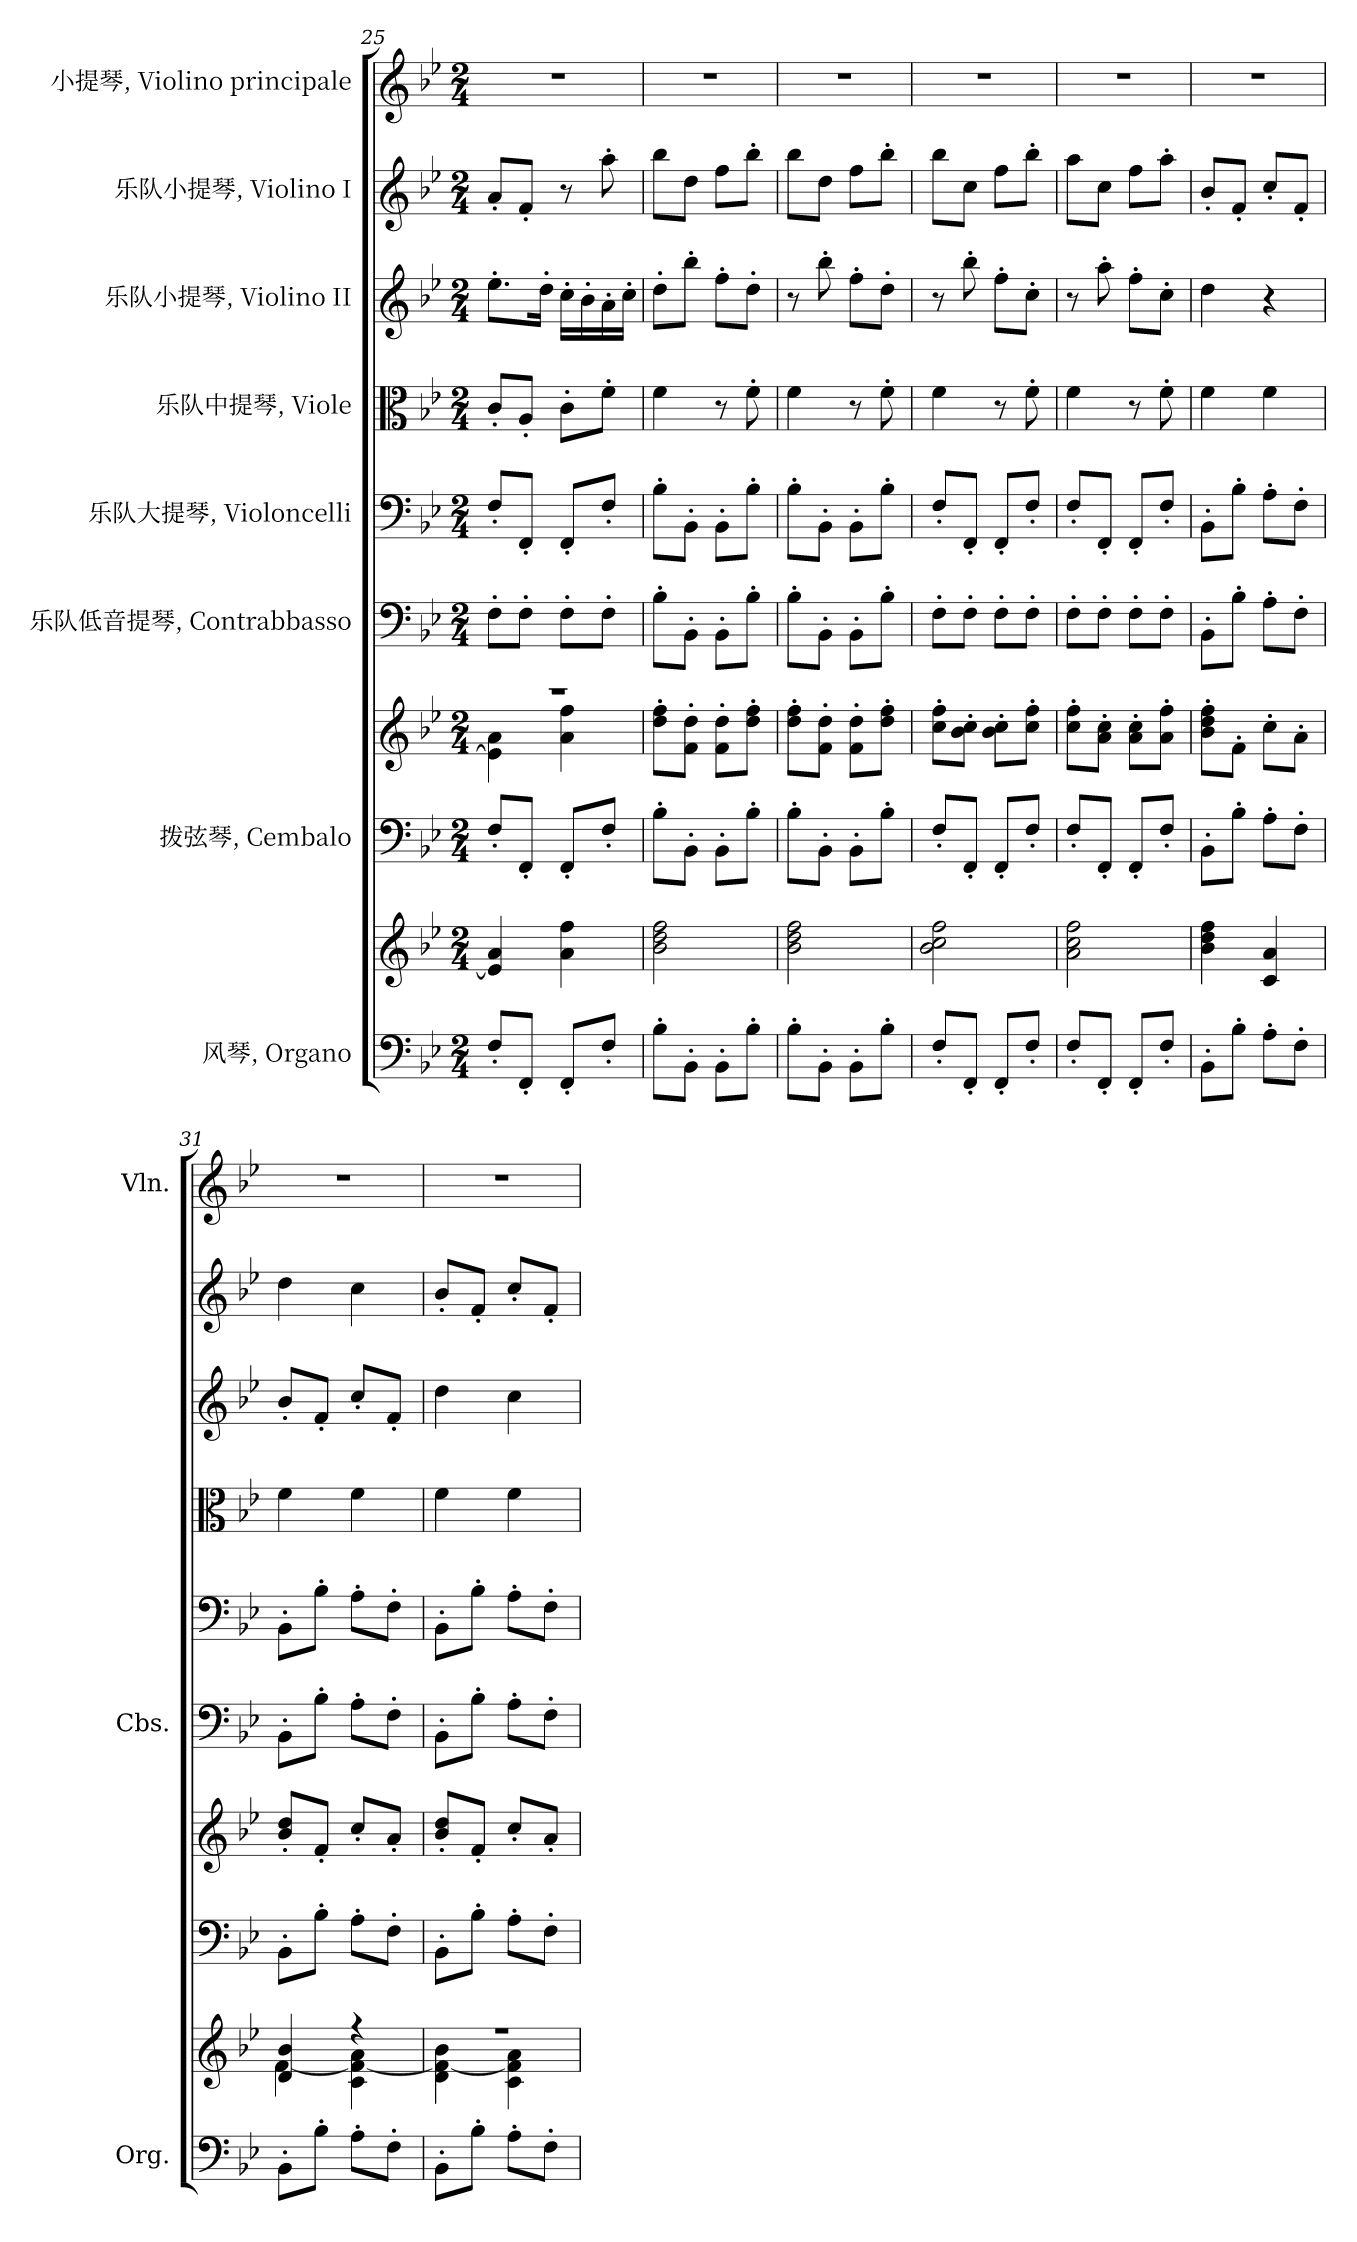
**kern	**kern	**kern	**kern	**kern	**kern	**kern	**kern	**kern	**kern
*part8	*part8	*part7	*part7	*part6	*part5	*part4	*part3	*part2	*part1
*staff10	*staff9	*staff8	*staff7	*staff6	*staff5	*staff4	*staff3	*staff2	*staff1
*I"风琴, Organo	*	*I"拨弦琴, Cembalo	*	*I"乐队低音提琴, Contrabbasso	*I"乐队大提琴, Violoncelli	*I"乐队中提琴, Viole	*I"乐队小提琴, Violino II	*I"乐队小提琴, Violino I	*I"小提琴, Violino principale
*I'Org.	*	*	*	*I'Cbs.	*	*	*	*	*I'Vln.
*clefF4	*clefG2	*clefF4	*clefG2	*clefF4	*clefF4	*clefC3	*clefG2	*clefG2	*clefG2
*	*	*	*	*ITrd7c12	*	*	*	*	*
*k[b-e-]	*k[b-e-]	*k[b-e-]	*k[b-e-]	*k[b-e-]	*k[b-e-]	*k[b-e-]	*k[b-e-]	*k[b-e-]	*k[b-e-]
*M2/4	*M2/4	*M2/4	*M2/4	*M2/4	*M2/4	*M2/4	*M2/4	*M2/4	*M2/4
=25	=25	=25	=25	=25	=25	=25	=25	=25	=25
*	*	*	*^	*	*	*	*	*	*
8F'/L	4e-/] 4a/	8F'/L	2r	4e-\] 4a\	8FF'\L	8F'/L	8c'/L	8.ee-'\L	8a'/L	2r
8FF'/J	.	8FF'/J	.	.	8FF'\J	8FF'/J	8A'/J	.	8f'/J	.
.	.	.	.	.	.	.	.	16dd'\Jk	.	.
8FF'/L	4a\ 4ff\	8FF'/L	.	4a\ 4ff\	8FF'\L	8FF'/L	8c'\L	16cc'\LL	8r	.
.	.	.	.	.	.	.	.	16b-'\	.	.
8F'/J	.	8F'/J	.	.	8FF'\J	8F'/J	8f'\J	16a'\	8aa'\	.
.	.	.	.	.	.	.	.	16cc'\JJ	.	.
*	*	*	*v	*v	*	*	*	*	*	*
=26	=26	=26	=26	=26	=26	=26	=26	=26	=26
8B-'\L	2b-\ 2dd\ 2ff\	8B-'\L	8dd\' 8ff\'L	8BB-'\L	8B-'\L	4f\	8dd'\L	8bb-\L	2r
8BB-'\J	.	8BB-'\J	8f\' 8dd\'J	8BBB-'\J	8BB-'\J	.	8bb-'\J	8dd\J	.
8BB-'\L	.	8BB-'\L	8f\' 8dd\'L	8BBB-'\L	8BB-'\L	8r	8ff'\L	8ff\L	.
8B-'\J	.	8B-'\J	8dd\' 8ff\'J	8BB-'\J	8B-'\J	8f'\	8dd'\J	8bb-'\J	.
!!LO:PB:g=z
=27	=27	=27	=27	=27	=27	=27	=27	=27	=27
8B-'\L	2b-\ 2dd\ 2ff\	8B-'\L	8dd\' 8ff\'L	8BB-'\L	8B-'\L	4f\	8r	8bb-\L	2r
8BB-'\J	.	8BB-'\J	8f\' 8dd\'J	8BBB-'\J	8BB-'\J	.	8bb-'\	8dd\J	.
8BB-'\L	.	8BB-'\L	8f\' 8dd\'L	8BBB-'\L	8BB-'\L	8r	8ff'\L	8ff\L	.
8B-'\J	.	8B-'\J	8dd\' 8ff\'J	8BB-'\J	8B-'\J	8f'\	8dd'\J	8bb-'\J	.
=28	=28	=28	=28	=28	=28	=28	=28	=28	=28
8F'/L	2b-\ 2cc\ 2ff\	8F'/L	8cc\' 8ff\'L	8FF'\L	8F'/L	4f\	8r	8bb-\L	2r
8FF'/J	.	8FF'/J	8b-\' 8cc\'J	8FF'\J	8FF'/J	.	8bb-'\	8cc\J	.
8FF'/L	.	8FF'/L	8b-\' 8cc\'L	8FF'\L	8FF'/L	8r	8ff'\L	8ff\L	.
8F'/J	.	8F'/J	8cc\' 8ff\'J	8FF'\J	8F'/J	8f'\	8cc'\J	8bb-'\J	.
=29	=29	=29	=29	=29	=29	=29	=29	=29	=29
8F'/L	2a\ 2cc\ 2ff\	8F'/L	8cc\' 8ff\'L	8FF'\L	8F'/L	4f\	8r	8aa\L	2r
8FF'/J	.	8FF'/J	8a\' 8cc\'J	8FF'\J	8FF'/J	.	8aa'\	8cc\J	.
8FF'/L	.	8FF'/L	8a\' 8cc\'L	8FF'\L	8FF'/L	8r	8ff'\L	8ff\L	.
8F'/J	.	8F'/J	8a\' 8ff\'J	8FF'\J	8F'/J	8f'\	8cc'\J	8aa'\J	.
=30	=30	=30	=30	=30	=30	=30	=30	=30	=30
8BB-'\L	4b-\ 4dd\ 4ff\	8BB-'\L	8b-\' 8dd\' 8ff\'L	8BBB-'\L	8BB-'\L	4f\	4dd\	8b-'/L	2r
8B-'\J	.	8B-'\J	8f'\J	8BB-'\J	8B-'\J	.	.	8f'/J	.
8A'\L	4c/ 4a/	8A'\L	8cc'\L	8AA'\L	8A'\L	4f\	4r	8cc'/L	.
8F'\J	.	8F'\J	8a'\J	8FF'\J	8F'\J	.	.	8f'/J	.
=31	=31	=31	=31	=31	=31	=31	=31	=31	=31
*	*^	*	*	*	*	*	*	*	*
8BB-'\L	4d/ 4b-/	[4f\	8BB-'\L	8b-/' 8dd/'L	8BBB-'\L	8BB-'\L	4f\	8b-'/L	4dd\	2r
8B-'\J	.	.	8B-'\J	8f'/J	8BB-'\J	8B-'\J	.	8f'/J	.	.
8A'\L	4r	4c\ 4f\_ 4a\	8A'\L	8cc'/L	8AA'\L	8A'\L	4f\	8cc'/L	4cc\	.
8F'\J	.	.	8F'\J	8a'/J	8FF'\J	8F'\J	.	8f'/J	.	.
=32	=32	=32	=32	=32	=32	=32	=32	=32	=32	=32
8BB-'\L	2r	4d\ 4f\_ 4b-\	8BB-'\L	8b-/' 8dd/'L	8BBB-'\L	8BB-'\L	4f\	4dd\	8b-'/L	2r
8B-'\J	.	.	8B-'\J	8f'/J	8BB-'\J	8B-'\J	.	.	8f'/J	.
8A'\L	.	4c\ 4f\] 4a\	8A'\L	8cc'/L	8AA'\L	8A'\L	4f\	4cc\	8cc'/L	.
8F'\J	.	.	8F'\J	8a'/J	8FF'\J	8F'\J	.	.	8f'/J	.
*	*v	*v	*	*	*	*	*	*	*	*
=	=	=	=	=	=	=	=	=	=
*-	*-	*-	*-	*-	*-	*-	*-	*-	*-
